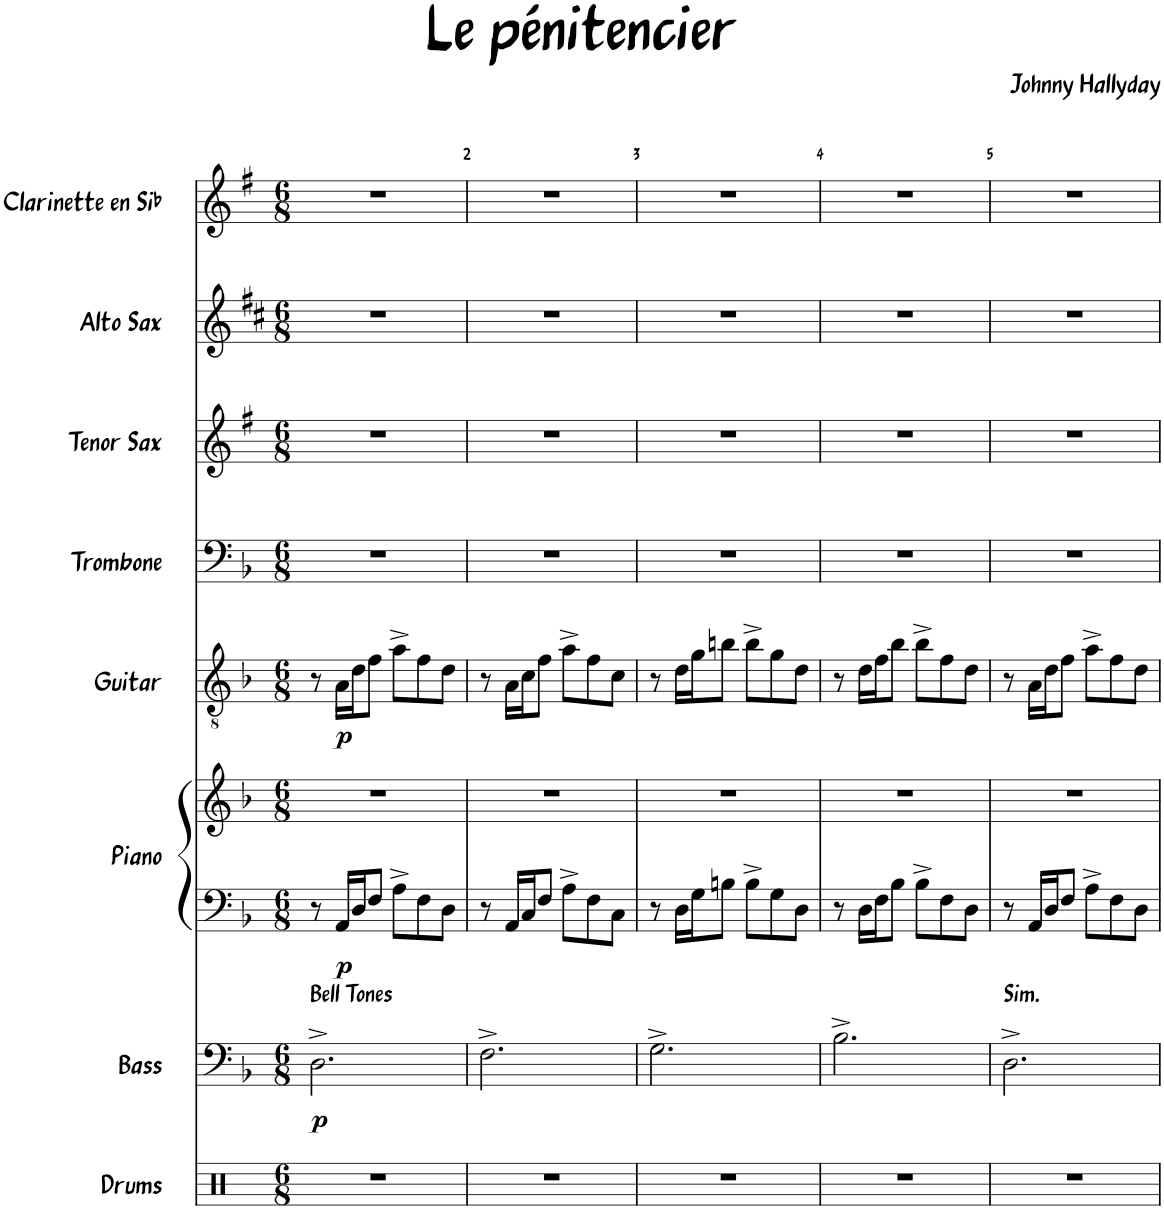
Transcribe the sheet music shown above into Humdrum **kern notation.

**kern	**kern	**dynam	**kern	**kern	**dynam	**kern	**dynam	**kern	**kern	**kern	**kern
*part8	*part7	*part7	*part6	*part6	*part6	*part5	*part5	*part4	*part3	*part2	*part1
*staff9	*staff8	*staff8	*staff7	*staff6	*staff6/7	*staff5	*staff5	*staff4	*staff3	*staff2	*staff1
*I"Drums	*I"Bass	*	*I"Piano	*	*	*I"Guitar	*	*I"Trombone	*I"Tenor Sax	*I"Alto Sax	*I"Clarinette en Sib
*I'Drums	*I'Bass	*	*I'Piano	*	*	*I'Gtr.	*	*I'Tbn.	*I'Tenor	*I'Alto	*I'Clar. Sib
*clefX	*clefF4	*	*clefF4	*clefG2	*	*clefGv2	*	*clefF4	*clefG2	*clefG2	*clefG2
*	*Trd7c12	*	*	*	*	*	*	*	*Trd8c14	*Trd5c9	*Trd1c2
*k[]	*k[b-]	*	*k[b-]	*k[b-]	*	*k[b-]	*	*k[b-]	*k[f#]	*k[f#c#]	*k[f#]
*M6/8	*M6/8	*	*M6/8	*M6/8	*	*M6/8	*	*M6/8	*M6/8	*M6/8	*M6/8
=1	=1	=1	=1	=1	=1	=1	=1	=1	=1	=1	=1
!	!LO:TX:a:t=Bell Tones	!	!	!	!	!	!	!	!	!	!
!	!	!LO:DY:b	!	!	!	!	!	!	!	!	!
2.r	2.D^\	p	8r	2.r	.	8r	.	2.r	2.r	2.r	2.r
!	!	!	!	!	!LO:DY:b=2	!	!LO:DY:b	!	!	!	!
.	.	.	16AA/LL	.	p	16A\LL	p	.	.	.	.
.	.	.	16D/J	.	.	16d\J	.	.	.	.	.
.	.	.	8F/J	.	.	8f\J	.	.	.	.	.
.	.	.	8A^\L	.	.	8a^\L	.	.	.	.	.
.	.	.	8F\	.	.	8f\	.	.	.	.	.
.	.	.	8D\J	.	.	8d\J	.	.	.	.	.
=2	=2	=2	=2	=2	=2	=2	=2	=2	=2	=2	=2
2.r	2.F^\	.	8r	2.r	.	8r	.	2.r	2.r	2.r	2.r
.	.	.	16AA/LL	.	.	16A\LL	.	.	.	.	.
.	.	.	16C/J	.	.	16c\J	.	.	.	.	.
.	.	.	8F/J	.	.	8f\J	.	.	.	.	.
.	.	.	8A^\L	.	.	8a^\L	.	.	.	.	.
.	.	.	8F\	.	.	8f\	.	.	.	.	.
.	.	.	8C\J	.	.	8c\J	.	.	.	.	.
=3	=3	=3	=3	=3	=3	=3	=3	=3	=3	=3	=3
2.r	2.G^\	.	8r	2.r	.	8r	.	2.r	2.r	2.r	2.r
.	.	.	16D\LL	.	.	16d\LL	.	.	.	.	.
.	.	.	16G\J	.	.	16g\J	.	.	.	.	.
.	.	.	8Bn\J	.	.	8bn\J	.	.	.	.	.
.	.	.	8B^\L	.	.	8b^\L	.	.	.	.	.
.	.	.	8G\	.	.	8g\	.	.	.	.	.
.	.	.	8D\J	.	.	8d\J	.	.	.	.	.
=4	=4	=4	=4	=4	=4	=4	=4	=4	=4	=4	=4
2.r	2.B-^\	.	8r	2.r	.	8r	.	2.r	2.r	2.r	2.r
.	.	.	16D\LL	.	.	16d\LL	.	.	.	.	.
.	.	.	16F\J	.	.	16f\J	.	.	.	.	.
.	.	.	8B-\J	.	.	8b-\J	.	.	.	.	.
.	.	.	8B-^\L	.	.	8b-^\L	.	.	.	.	.
.	.	.	8F\	.	.	8f\	.	.	.	.	.
.	.	.	8D\J	.	.	8d\J	.	.	.	.	.
=5	=5	=5	=5	=5	=5	=5	=5	=5	=5	=5	=5
!	!LO:TX:a:t=Sim.	!	!	!	!	!	!	!	!	!	!
2.r	2.D^\	.	8r	2.r	.	8r	.	2.r	2.r	2.r	2.r
.	.	.	16AA/LL	.	.	16A\LL	.	.	.	.	.
.	.	.	16D/J	.	.	16d\J	.	.	.	.	.
.	.	.	8F/J	.	.	8f\J	.	.	.	.	.
.	.	.	8A^\L	.	.	8a^\L	.	.	.	.	.
.	.	.	8F\	.	.	8f\	.	.	.	.	.
.	.	.	8D\J	.	.	8d\J	.	.	.	.	.
=	=	=	=	=	=	=	=	=	=	=	=
*-	*-	*-	*-	*-	*-	*-	*-	*-	*-	*-	*-
